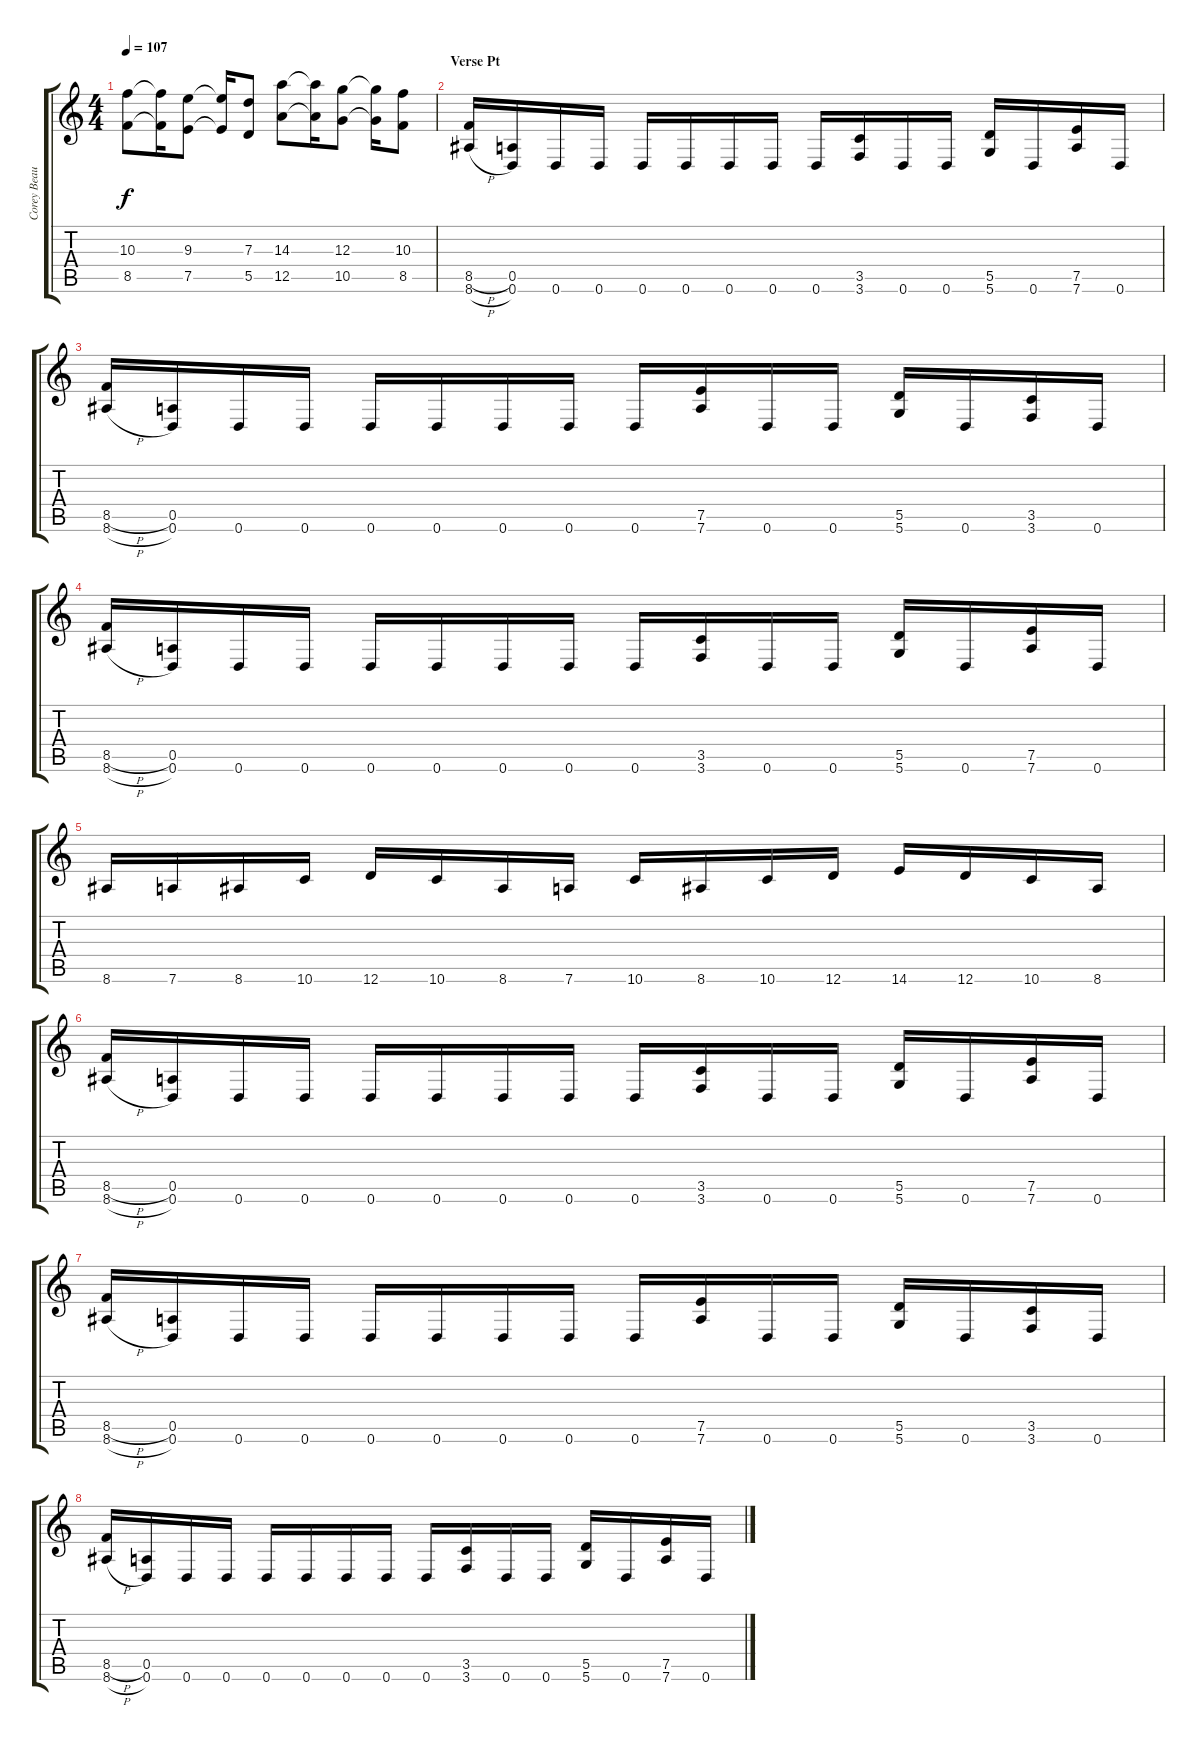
\track ("Corey Beaulieu" "Corey Beau") {instrument distortionguitar}
\staff {score tabs}
\tuning (E4 B3 G3 D3 A2 D2) {hide}
\ts (4 4)
\tempo 107
\clef g2
\ks c
(10.3 8.5).8{dy f} (10.3{t} 8.5{t}).16 (9.3 7.5).8 (9.3{t} 7.5{t}).16 (7.3 5.5).8 (14.3 12.5).8 (14.3{t} 12.5{t}).16 (12.3 10.5).8 (12.3{t} 10.5{t}).16 (10.3 8.5).8 |
\section ("" "Verse Pt")
(8.5{h} 8.6{h}).16 (0.5 0.6).16 0.6.16 0.6.16 0.6.16 0.6.16 0.6.16 0.6.16 0.6.16 (3.5 3.6).16 0.6.16 0.6.16 (5.5 5.6).16 0.6.16 (7.5 7.6).16 0.6.16 |
(8.5{h} 8.6{h}).16 (0.5 0.6).16 0.6.16 0.6.16 0.6.16 0.6.16 0.6.16 0.6.16 0.6.16 (7.5 7.6).16 0.6.16 0.6.16 (5.5 5.6).16 0.6.16 (3.5 3.6).16 0.6.16 |
(8.5{h} 8.6{h}).16 (0.5 0.6).16 0.6.16 0.6.16 0.6.16 0.6.16 0.6.16 0.6.16 0.6.16 (3.5 3.6).16 0.6.16 0.6.16 (5.5 5.6).16 0.6.16 (7.5 7.6).16 0.6.16 |
8.6.16 7.6.16 8.6.16 10.6.16 12.6.16 10.6.16 8.6.16 7.6.16 10.6.16 8.6.16 10.6.16 12.6.16 14.6.16 12.6.16 10.6.16 8.6.16 |
(8.5{h} 8.6{h}).16 (0.5 0.6).16 0.6.16 0.6.16 0.6.16 0.6.16 0.6.16 0.6.16 0.6.16 (3.5 3.6).16 0.6.16 0.6.16 (5.5 5.6).16 0.6.16 (7.5 7.6).16 0.6.16 |
(8.5{h} 8.6{h}).16 (0.5 0.6).16 0.6.16 0.6.16 0.6.16 0.6.16 0.6.16 0.6.16 0.6.16 (7.5 7.6).16 0.6.16 0.6.16 (5.5 5.6).16 0.6.16 (3.5 3.6).16 0.6.16 |
(8.5{h} 8.6{h}).16 (0.5 0.6).16 0.6.16 0.6.16 0.6.16 0.6.16 0.6.16 0.6.16 0.6.16 (3.5 3.6).16 0.6.16 0.6.16 (5.5 5.6).16 0.6.16 (7.5 7.6).16 0.6.16
